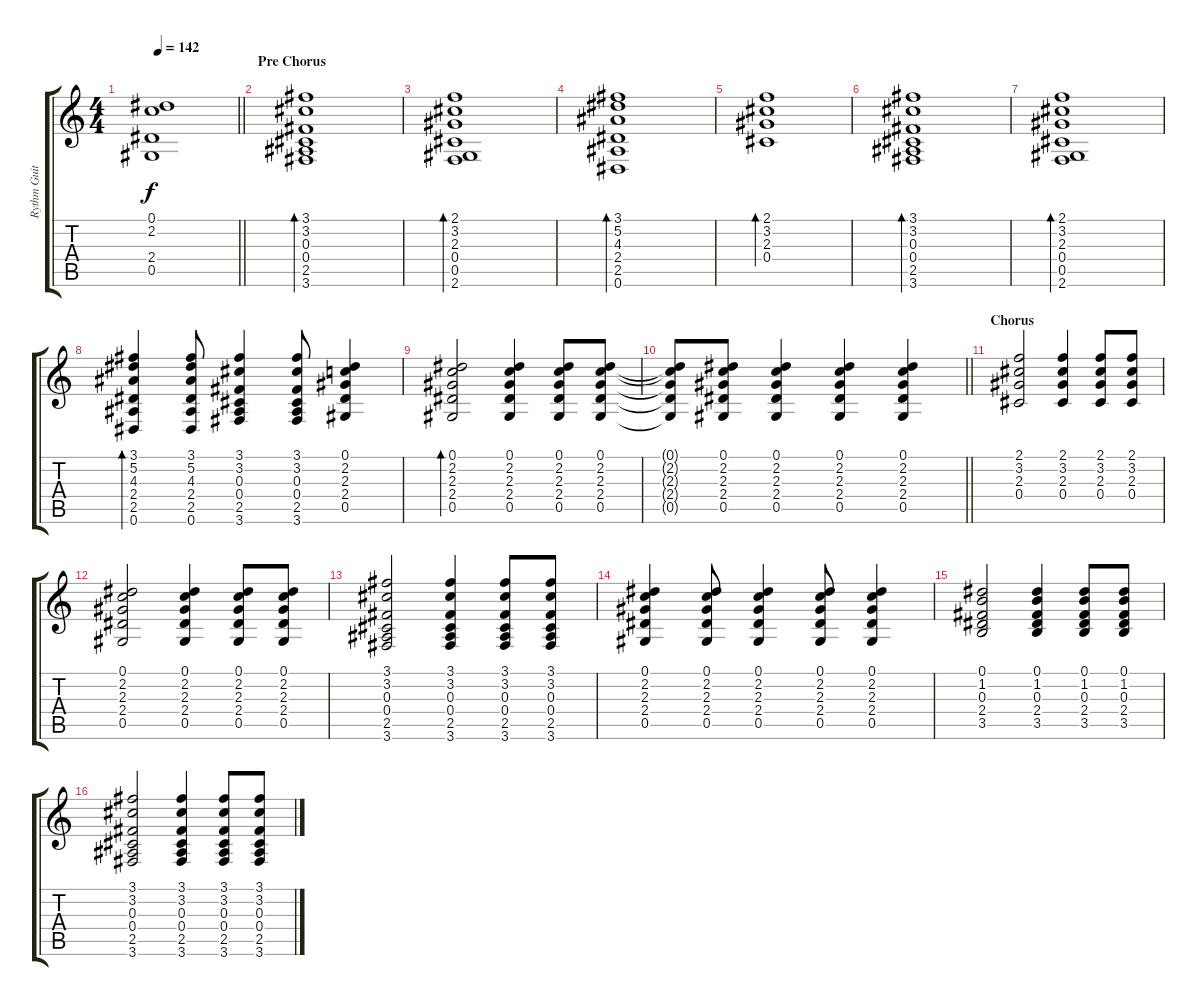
\track ("Rythm Guitar" "Rythm Guit") {instrument acousticguitarsteel}
\staff {score tabs}
\tuning (Eb4 Bb3 Gb3 Db3 Ab2 Eb2) {hide}
\ts (4 4)
\tempo 142
\clef g2
\barLineRight lightlight
\ks c
(0.1{t} 2.2{t} 2.4{t} 0.5{t}).1{dy f} |
\section ("" "Pre Chorus")
(3.1 3.2 0.3 0.4 2.5 3.6).1{bd 120} |
(2.1 3.2 2.3 0.4 0.5 2.6).1{bd 120} |
(3.1 5.2 4.3 2.4 2.5 0.6).1{bd 120} |
(2.1 3.2 2.3 0.4).1{bd 120} |
(3.1 3.2 0.3 0.4 2.5 3.6).1{bd 120} |
(2.1 3.2 2.3 0.4 0.5 2.6).1{bd 120} |
(3.1 5.2 4.3 2.4 2.5 0.6).4{bd 120} (3.1 5.2 4.3 2.4 2.5 0.6).8 (3.1 3.2 0.3 0.4 2.5 3.6).4 (3.1 3.2 0.3 0.4 2.5 3.6).8 (0.1 2.2 2.3 2.4 0.5).4 |
(0.1 2.2 2.3 2.4 0.5).2{bd 120} (0.1 2.2 2.3 2.4 0.5).4 (0.1 2.2 2.3 2.4 0.5).8 (0.1 2.2 2.3 2.4 0.5).8 |
\barLineRight lightlight
(0.1{t} 2.2{t} 2.3{t} 2.4{t} 0.5{t}).8 (0.1 2.2 2.3 2.4 0.5).8 (0.1 2.2 2.3 2.4 0.5).4 (0.1 2.2 2.3 2.4 0.5).4 (0.1 2.2 2.3 2.4 0.5).4 |
\section ("" "Chorus")
(2.1 3.2 2.3 0.4).2 (2.1 3.2 2.3 0.4).4 (2.1 3.2 2.3 0.4).8 (2.1 3.2 2.3 0.4).8 |
(0.1 2.2 2.3 2.4 0.5).2 (0.1 2.2 2.3 2.4 0.5).4 (0.1 2.2 2.3 2.4 0.5).8 (0.1 2.2 2.3 2.4 0.5).8 |
(3.1 3.2 0.3 0.4 2.5 3.6).2 (3.1 3.2 0.3 0.4 2.5 3.6).4 (3.1 3.2 0.3 0.4 2.5 3.6).8 (3.1 3.2 0.3 0.4 2.5 3.6).8 |
(0.1 2.2 2.3 2.4 0.5).4 (0.1 2.2 2.3 2.4 0.5).8 (0.1 2.2 2.3 2.4 0.5).4 (0.1 2.2 2.3 2.4 0.5).8 (0.1 2.2 2.3 2.4 0.5).4 |
(0.1 1.2 0.3 2.4 3.5).2 (0.1 1.2 0.3 2.4 3.5).4 (0.1 1.2 0.3 2.4 3.5).8 (0.1 1.2 0.3 2.4 3.5).8 |
(3.1 3.2 0.3 0.4 2.5 3.6).2 (3.1 3.2 0.3 0.4 2.5 3.6).4 (3.1 3.2 0.3 0.4 2.5 3.6).8 (3.1 3.2 0.3 0.4 2.5 3.6).8
